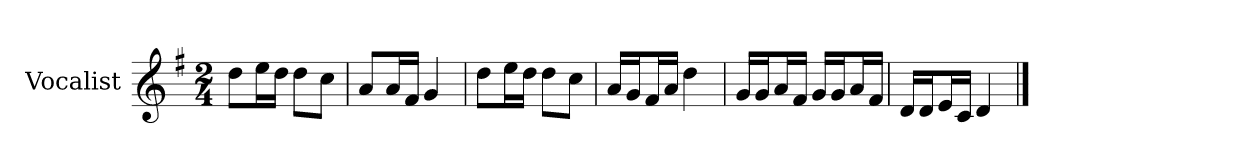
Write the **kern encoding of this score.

**kern
*part1
*staff1
*I"Vocalist
*k[f#]
*G:
*M2/4
=
8ddL
16eeL
16ddJJ
8ddL
8ccJ
=1
8aL
16aL
16f#JJ
4g
=2
8ddL
16eeL
16ddJJ
8ddL
8ccJ
=3
16aLL
16gJ
16f#L
16aJJ
4dd
=4
16gLL
16gJ
16aL
16f#JJ
16gLL
16gJ
16aL
16f#JJ
=5
16dLL
16dJ
16eL
16cJJ
4d
==
*-
